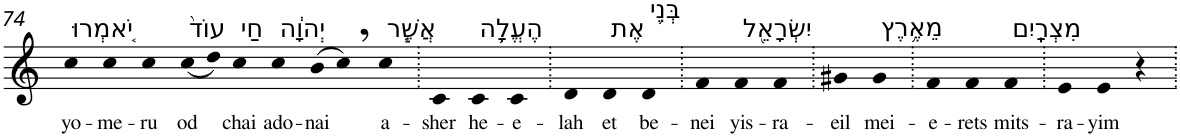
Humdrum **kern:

**kern	**text
*part1	*part1
*staff1	*staff1
*I"Piano	*
*I'Pno	*
!!LO:PB:g=z
*clefG2	*
*k[]	*
=74	=74
!LO:TX:a:t=יֹ֤אמְרוּ	!
!	!LO:LY:b
4cc	yo-
!	!LO:LY:b
4cc	-me-
!	!LO:LY:b
4cc	-ru
!LO:TX:a:t=עוֹד֙	!
!	!LO:LY:b
(<8cc	od
8dd)	.
!LO:TX:a:t=חַי	!
!	!LO:LY:b
4cc	chai
!LO:TX:a:t=יְהוָ֔ה	!
!	!LO:LY:b
4cc	ado-
!	!LO:LY:b
(>8b	-nai
8cc,)	.
!LO:TX:a:t=אֲשֶׁ֧ר	!
!	!LO:LY:b
4cc	a-
=75.	=75.
!	!LO:LY:b
4c	-sher
!LO:TX:a:t=הֶעֱלָ֛ה	!
!	!LO:LY:b
4c	he-
!	!LO:LY:b
4c	-e-
=76.	=76.
!	!LO:LY:b
4d	-lah
!LO:TX:a:t=אֶת	!
!	!LO:LY:b
4d	et
!LO:TX:a:t=בְּנֵ֥י	!
!	!LO:LY:b
4d	be-
=77.	=77.
!	!LO:LY:b
4f	-nei
!LO:TX:a:t=יִשְׂרָאֵ֖ל	!
!	!LO:LY:b
4f	yis-
!	!LO:LY:b
4f	-ra-
=78.	=78.
!	!LO:LY:b
4g#X	-eil
!LO:TX:a:t=מֵאֶ֥רֶץ	!
!	!LO:LY:b
4g#	mei-
=79.	=79.
!	!LO:LY:b
4f	-e-
!	!LO:LY:b
4f	-rets
!LO:TX:a:t=מִצְרָֽיִם	!
!	!LO:LY:b
4f	mits-
=80.	=80.
!	!LO:LY:b
4e	-ra-
!	!LO:LY:b
4e	-yim
4r	.
=.	=.
*-	*-
